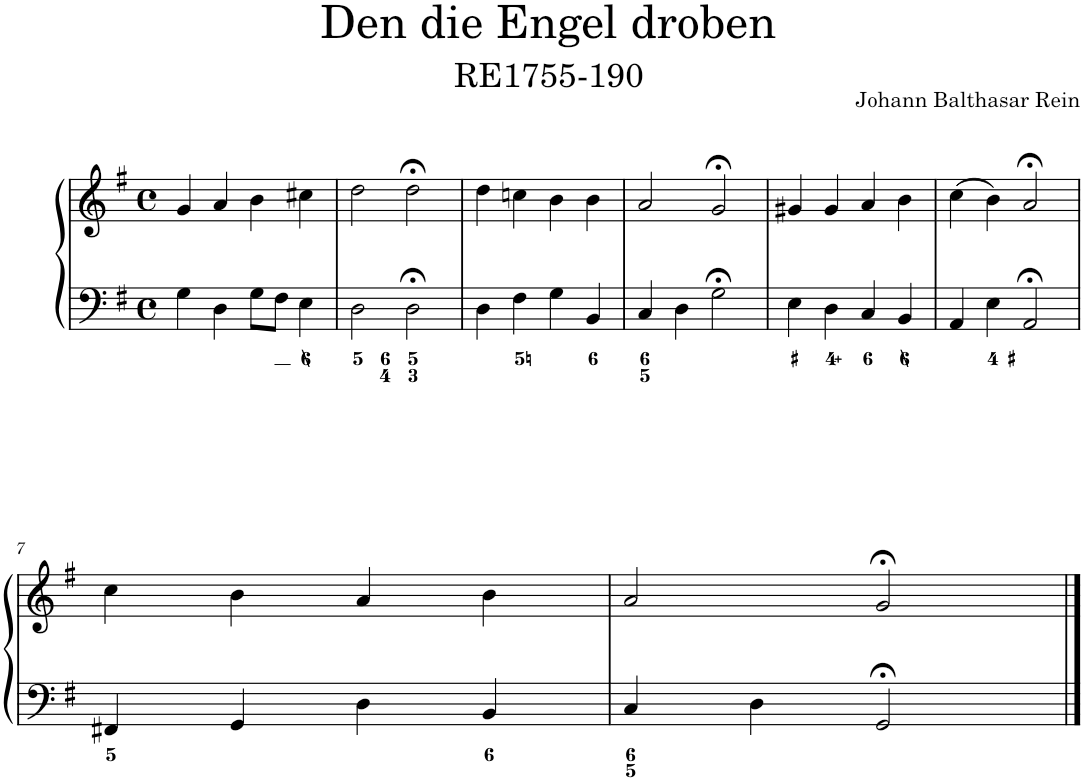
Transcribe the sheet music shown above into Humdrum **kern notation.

**kern	**kern
*part1	*part1
*staff2	*staff1
*I"Piano	*
*I'Pno.	*
*clefF4	*clefG2
*k[f#]	*k[f#]
*M4/4	*M4/4
*met(c)	*met(c)
=1	=1
4G\	4g/
4D\	4a/
8G\L	4b\
8F#\J	.
4E\	4cc#X\
=2	=2
2D\	2dd\
2D;<\	2dd;<\
=3	=3
4D\	4dd\
4F#\	4ccn\
4G\	4b\
4BB/	4b\
=4	=4
4C/	2a/
4D\	.
2G;<\	2g;</
=5	=5
4E\	4g#X/
4D\	4g#/
4C/	4a/
4BB/	4b\
=6	=6
4AA/	(4cc\
4E\	4b\)
2AA;</	2a;</
!!LO:LB:g=z
=7	=7
4FF#X/	4cc\
4GG/	4b\
4D\	4a/
4BB/	4b\
=8	=8
4C/	2a/
4D\	.
2GG;</	2g;</
==	==
*-	*-
